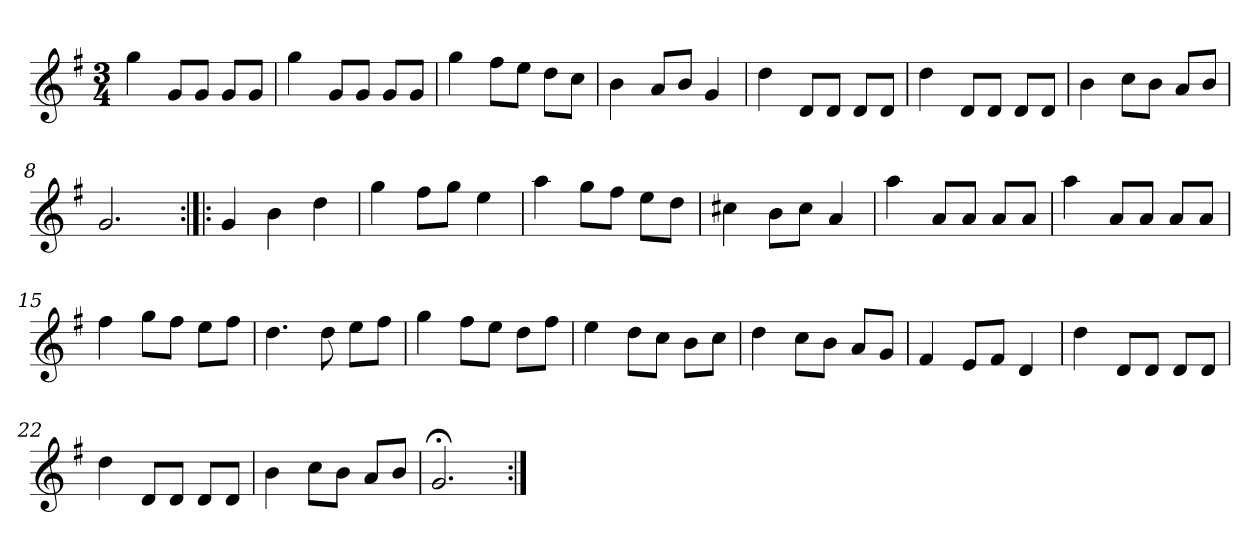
**kern
*part1
*staff1
*clefG2
*k[f#]
*G:
*M3/4
*MM120
=1
4gg
8g/L
8g/J
8g/L
8g/J
=2
4gg
8g/L
8g/J
8g/L
8g/J
=3
4gg
8ff#\L
8ee\J
8dd\L
8cc\J
=4
4b
8a/L
8b/J
4g
=5
4dd
8d/L
8d/J
8d/L
8d/J
=6
4dd
8d/L
8d/J
8d/L
8d/J
=7
4b
8cc\L
8b\J
8a/L
8b/J
=8
2.g
=9:|!|:
4g
4b
4dd
=10
4gg
8ff#\L
8gg\J
4ee
=11
4aa
8gg\L
8ff#\J
8ee\L
8dd\J
=12
4cc#X
8b\L
8cc#\J
4a
=13
4aa
8a/L
8a/J
8a/L
8a/J
=14
4aa
8a/L
8a/J
8a/L
8a/J
=15
4ff#
8gg\L
8ff#\J
8ee\L
8ff#\J
=16
4.dd
8dd
8ee\L
8ff#\J
=17
4gg
8ff#\L
8ee\J
8dd\L
8ff#\J
=18
4ee
8dd\L
8cc\J
8b\L
8cc\J
=19
4dd
8cc\L
8b\J
8a/L
8g/J
=20
4f#
8e/L
8f#/J
4d
=21
4dd
8d/L
8d/J
8d/L
8d/J
=22
4dd
8d/L
8d/J
8d/L
8d/J
=23
4b
8cc\L
8b\J
8a/L
8b/J
=24
2.g;<
=:|!
*-
